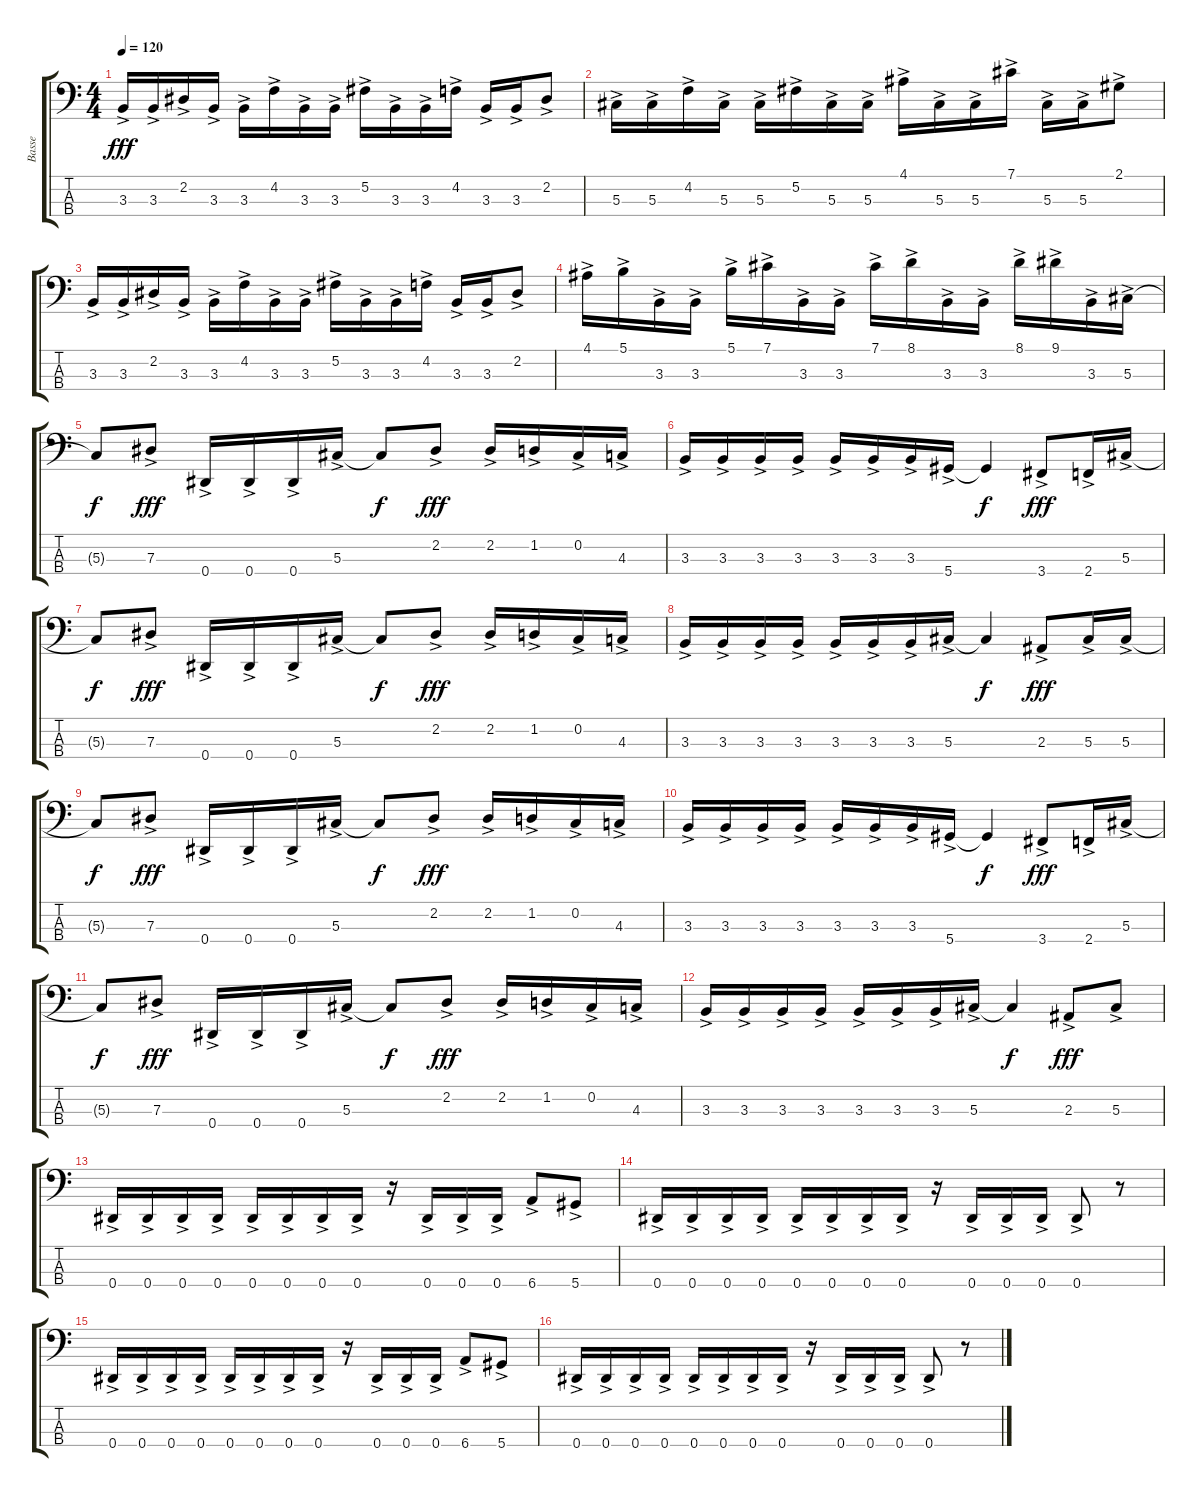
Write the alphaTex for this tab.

\track ("Basse" "Basse") {instrument acousticbass}
\staff {score tabs}
\tuning (Gb2 Db2 Ab1 Eb1) {hide}
\ts (4 4)
\tempo 120
\clef f4
\ks c
3.3{ac}.16{dy fff} 3.3{ac}.16 2.2{ac}.16 3.3{ac}.16 3.3{ac}.16 4.2{ac}.16 3.3{ac}.16 3.3{ac}.16 5.2{ac}.16 3.3{ac}.16 3.3{ac}.16 4.2{ac}.16 3.3{ac}.16 3.3{ac}.16 2.2{ac}.8 |
5.3{ac}.16 5.3{ac}.16 4.2{ac}.16 5.3{ac}.16 5.3{ac}.16 5.2{ac}.16 5.3{ac}.16 5.3{ac}.16 4.1{ac}.16 5.3{ac}.16 5.3{ac}.16 7.1{ac}.16 5.3{ac}.16 5.3{ac}.16 2.1{ac}.8 |
3.3{ac}.16 3.3{ac}.16 2.2{ac}.16 3.3{ac}.16 3.3{ac}.16 4.2{ac}.16 3.3{ac}.16 3.3{ac}.16 5.2{ac}.16 3.3{ac}.16 3.3{ac}.16 4.2{ac}.16 3.3{ac}.16 3.3{ac}.16 2.2{ac}.8 |
4.1{ac}.16 5.1{ac}.16 3.3{ac}.16 3.3{ac}.16 5.1{ac}.16 7.1{ac}.16 3.3{ac}.16 3.3{ac}.16 7.1{ac}.16 8.1{ac}.16 3.3{ac}.16 3.3{ac}.16 8.1{ac}.16 9.1{ac}.16 3.3{ac}.16 5.3{ac}.16 |
5.3{t}.8{dy f} 7.3{ac}.8{dy fff} 0.4{ac}.16 0.4{ac}.16 0.4{ac}.16 5.3{ac}.16 5.3{t}.8{dy f} 2.2{ac}.8{dy fff} 2.2{ac}.16 1.2{ac}.16 0.2{ac}.16 4.3{ac}.16 |
3.3{ac}.16 3.3{ac}.16 3.3{ac}.16 3.3{ac}.16 3.3{ac}.16 3.3{ac}.16 3.3{ac}.16 5.4{ac}.16 5.4{t}.4{dy f} 3.4{ac}.8{dy fff} 2.4{ac}.16 5.3{ac}.16 |
5.3{t}.8{dy f} 7.3{ac}.8{dy fff} 0.4{ac}.16 0.4{ac}.16 0.4{ac}.16 5.3{ac}.16 5.3{t}.8{dy f} 2.2{ac}.8{dy fff} 2.2{ac}.16 1.2{ac}.16 0.2{ac}.16 4.3{ac}.16 |
3.3{ac}.16 3.3{ac}.16 3.3{ac}.16 3.3{ac}.16 3.3{ac}.16 3.3{ac}.16 3.3{ac}.16 5.3{ac}.16 5.3{t}.4{dy f} 2.3{ac}.8{dy fff} 5.3{ac}.16 5.3{ac}.16 |
5.3{t}.8{dy f} 7.3{ac}.8{dy fff} 0.4{ac}.16 0.4{ac}.16 0.4{ac}.16 5.3{ac}.16 5.3{t}.8{dy f} 2.2{ac}.8{dy fff} 2.2{ac}.16 1.2{ac}.16 0.2{ac}.16 4.3{ac}.16 |
3.3{ac}.16 3.3{ac}.16 3.3{ac}.16 3.3{ac}.16 3.3{ac}.16 3.3{ac}.16 3.3{ac}.16 5.4{ac}.16 5.4{t}.4{dy f} 3.4{ac}.8{dy fff} 2.4{ac}.16 5.3{ac}.16 |
5.3{t}.8{dy f} 7.3{ac}.8{dy fff} 0.4{ac}.16 0.4{ac}.16 0.4{ac}.16 5.3{ac}.16 5.3{t}.8{dy f} 2.2{ac}.8{dy fff} 2.2{ac}.16 1.2{ac}.16 0.2{ac}.16 4.3{ac}.16 |
3.3{ac}.16 3.3{ac}.16 3.3{ac}.16 3.3{ac}.16 3.3{ac}.16 3.3{ac}.16 3.3{ac}.16 5.3{ac}.16 5.3{t}.4{dy f} 2.3{ac}.8{dy fff} 5.3{ac}.8 |
0.4{ac}.16 0.4{ac}.16 0.4{ac}.16 0.4{ac}.16 0.4{ac}.16 0.4{ac}.16 0.4{ac}.16 0.4{ac}.16 r.16 0.4{ac}.16 0.4{ac}.16 0.4{ac}.16 6.4{ac}.8 5.4{ac}.8 |
0.4{ac}.16 0.4{ac}.16 0.4{ac}.16 0.4{ac}.16 0.4{ac}.16 0.4{ac}.16 0.4{ac}.16 0.4{ac}.16 r.16 0.4{ac}.16 0.4{ac}.16 0.4{ac}.16 0.4{ac}.8 r.8 |
0.4{ac}.16 0.4{ac}.16 0.4{ac}.16 0.4{ac}.16 0.4{ac}.16 0.4{ac}.16 0.4{ac}.16 0.4{ac}.16 r.16 0.4{ac}.16 0.4{ac}.16 0.4{ac}.16 6.4{ac}.8 5.4{ac}.8 |
0.4{ac}.16 0.4{ac}.16 0.4{ac}.16 0.4{ac}.16 0.4{ac}.16 0.4{ac}.16 0.4{ac}.16 0.4{ac}.16 r.16 0.4{ac}.16 0.4{ac}.16 0.4{ac}.16 0.4{ac}.8 r.8
